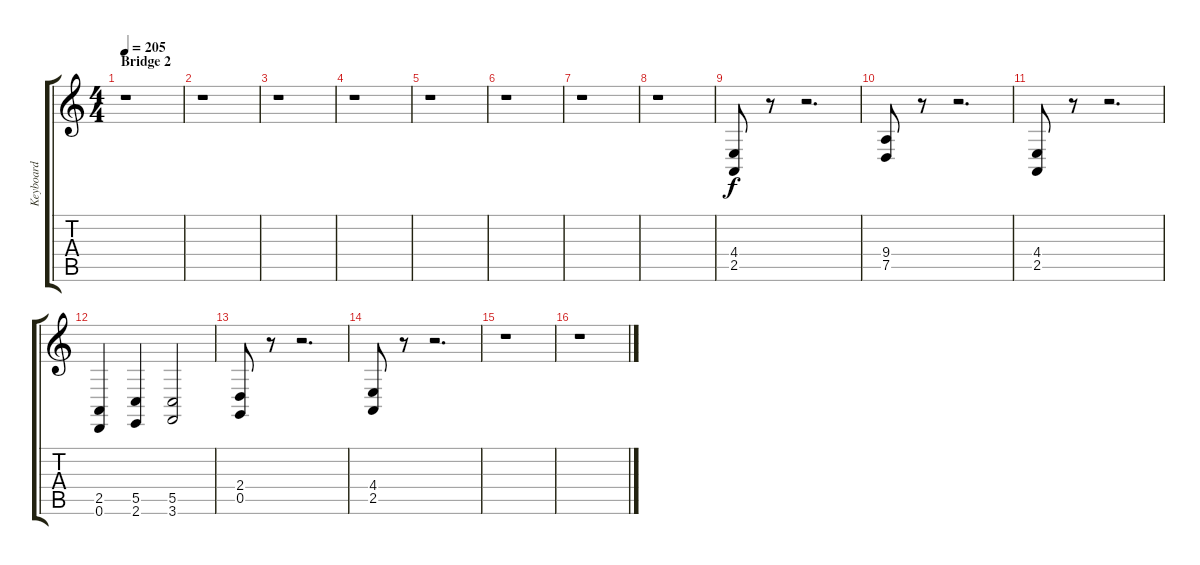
\track ("Keyboard" "Keyboard") {instrument stringensemble1}
\staff {score tabs}
\tuning (D4 A3 F3 C3 G2 D2) {hide}
\ts (4 4)
\section ("" "Bridge 2")
\tempo 205
\clef g2
\ks c
r.1{dy ff} |
r.1 |
r.1 |
r.1 |
r.1 |
r.1 |
r.1 |
r.1 |
(4.4 2.5).8{dy f} r.8 r.2{d} |
(9.4 7.5).8 r.8 r.2{d} |
(4.4 2.5).8 r.8 r.2{d} |
(2.5 0.6).4 (5.5 2.6).4 (5.5 3.6).2 |
(2.4 0.5).8 r.8 r.2{d} |
(4.4 2.5).8 r.8 r.2{d} |
r.1 |
r.1
